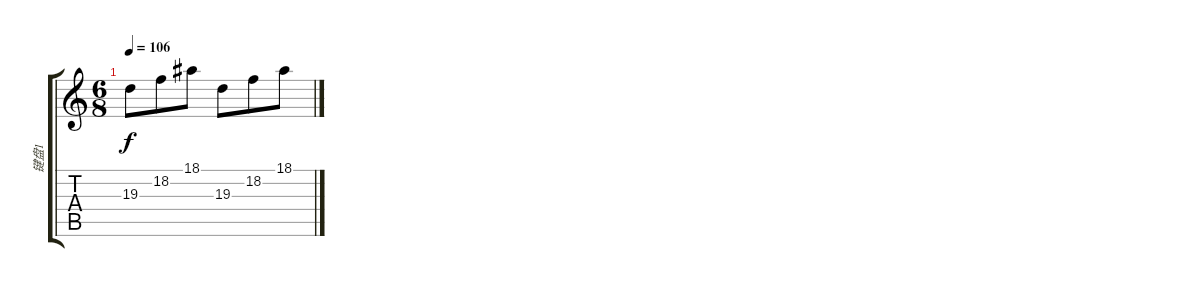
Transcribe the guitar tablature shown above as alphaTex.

\track ("键盘1" "键盘1") {instrument panflute}
\staff {score tabs}
\tuning (E4 B3 G3 D3 A2 E2) {hide}
\ts (6 8)
\tempo 106
\clef g2
\ks c
19.3.8{dy f} 18.2.8 18.1.8 19.3.8 18.2.8 18.1.8
